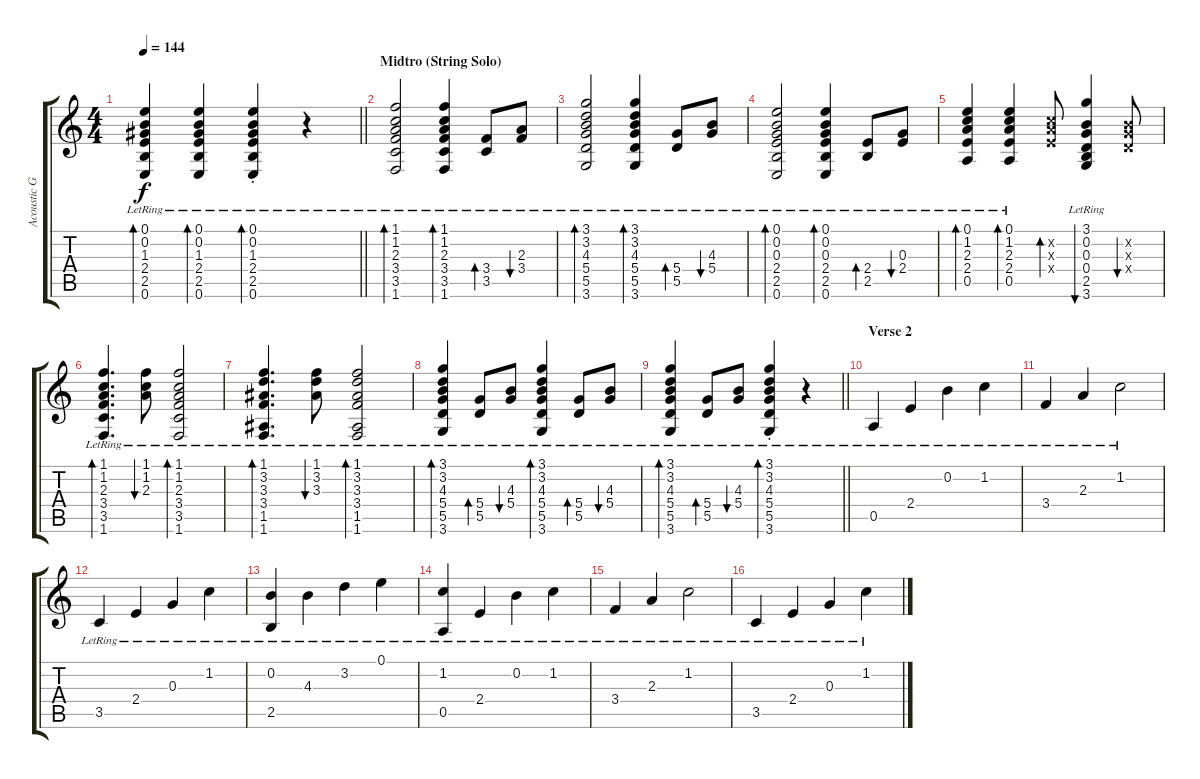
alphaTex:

\track ("Acoustic Guitar" "Acoustic G") {instrument acousticguitarsteel}
\staff {score tabs}
\tuning (E4 B3 G3 D3 A2 E2) {hide}
\ts (4 4)
\tempo 144
\clef g2
\barLineRight lightlight
\ks c
(0.1{lr} 0.2{lr} 1.3{lr} 2.4{lr} 2.5{lr} 0.6{lr}).4{bd 30 dy f} (0.1{lr} 0.2{lr} 1.3{lr} 2.4{lr} 2.5{lr} 0.6{lr}).4{bd 30} (0.1{st lr} 0.2{st lr} 1.3{st lr} 2.4{st lr} 2.5{st lr} 0.6{st lr}).4{bd 30} r.4 |
\section ("" "Midtro (String Solo)")
(1.1{lr} 1.2{lr} 2.3{lr} 3.4{lr} 3.5{lr} 1.6{lr}).2{bd 120} (1.1{lr} 1.2{lr} 2.3{lr} 3.4{lr} 3.5{lr} 1.6{lr}).4{bd 30} (3.4{lr} 3.5{lr}).8{bd 30} (2.3{lr} 3.4{lr}).8{bu 30} |
(3.1{lr} 3.2{lr} 4.3{lr} 5.4{lr} 5.5{lr} 3.6{lr}).2{bd 30} (3.1{lr} 3.2{lr} 4.3{lr} 5.4{lr} 5.5{lr} 3.6{lr}).4{bd 30} (5.4{lr} 5.5{lr}).8{bd 30} (4.3{lr} 5.4{lr}).8{bu 30} |
(0.1{lr} 0.2{lr} 0.3{lr} 2.4{lr} 2.5{lr} 0.6{lr}).2{bd 30} (0.1{lr} 0.2{lr} 0.3{lr} 2.4{lr} 2.5{lr} 0.6{lr}).4{bd 30} (2.4{lr} 2.5{lr}).8{bd 30} (0.3{lr} 2.4{lr}).8{bu 30} |
(0.1{lr} 1.2{lr} 2.3{lr} 2.4{lr} 0.5{lr}).4{bd 30} (0.1{lr} 1.2{lr} 2.3{lr} 2.4{lr} 0.5{lr}).4{bd 30} (1.2{x} 2.3{x} 2.4{x}).8{bd 30} (3.1{lr} 0.2{lr} 0.3{lr} 0.4{lr} 2.5{lr} 3.6{lr}).4{bu 30} (0.2{x} 0.3{x} 0.4{x}).8{bu 30} |
(1.1{lr} 1.2{lr} 2.3{lr} 3.4{lr} 3.5{lr} 1.6{lr}).4{d bd 30} (1.1{lr} 1.2{lr} 2.3{lr}).8{bu 30} (1.1{lr} 1.2{lr} 2.3{lr} 3.4{lr} 3.5{lr} 1.6{lr}).2{bd 30} |
(1.1{lr} 3.2{lr} 3.3{lr} 3.4{lr} 1.5{lr} 1.6{lr}).4{d bd 30} (1.1{lr} 3.2{lr} 3.3{lr}).8{bu 30} (1.1{lr} 3.2{lr} 3.3{lr} 3.4{lr} 1.5{lr} 1.6{lr}).2{bd 30} |
(3.1{lr} 3.2{lr} 4.3{lr} 5.4{lr} 5.5{lr} 3.6{lr}).4{bd 30} (5.4{lr} 5.5{lr}).8{bd 30} (4.3{lr} 5.4{lr}).8{bu 30} (3.1{lr} 3.2{lr} 4.3{lr} 5.4{lr} 5.5{lr} 3.6{lr}).4{bd 30} (5.4{lr} 5.5{lr}).8{bd 30} (4.3{lr} 5.4{lr}).8{bu 30} |
\barLineRight lightlight
(3.1{lr} 3.2{lr} 4.3{lr} 5.4{lr} 5.5{lr} 3.6{lr}).4{bd 30} (5.4{lr} 5.5{lr}).8{bd 30} (4.3{lr} 5.4{lr}).8{bu 30} (3.1{st lr} 3.2{st lr} 4.3{st lr} 5.4{st lr} 5.5{st lr} 3.6{st lr}).4{bd 30} r.4 |
\section ("" "Verse 2")
0.5{lr}.4 2.4{lr}.4 0.2{lr}.4 1.2{lr}.4 |
3.4{lr}.4 2.3{lr}.4 1.2{lr}.2 |
3.5{lr}.4 2.4{lr}.4 0.3{lr}.4 1.2{lr}.4 |
(0.2{lr} 2.5{lr}).4 4.3{lr}.4 3.2{lr}.4 0.1{lr}.4 |
(1.2{lr} 0.5{lr}).4 2.4{lr}.4 0.2{lr}.4 1.2{lr}.4 |
3.4{lr}.4 2.3{lr}.4 1.2{lr}.2 |
3.5{lr}.4 2.4{lr}.4 0.3{lr}.4 1.2{lr}.4
